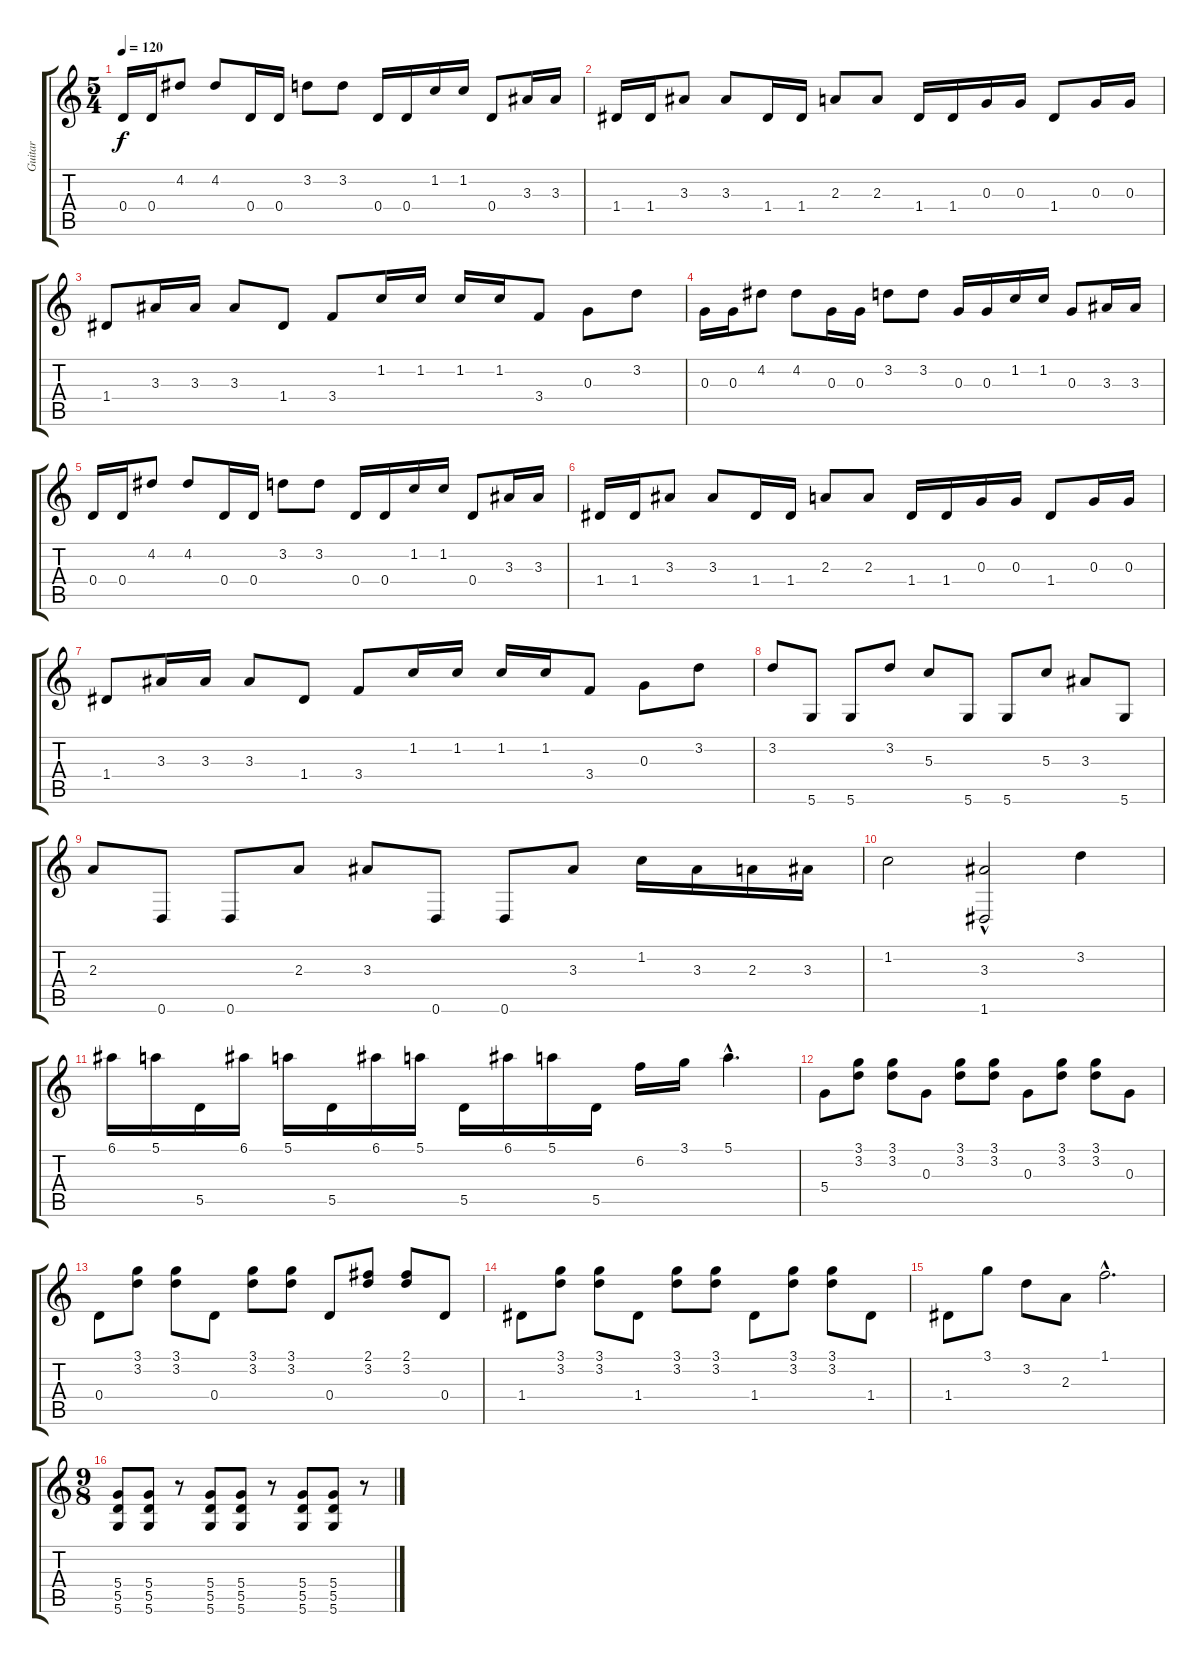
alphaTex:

\track ("Guitar" "Guitar") {instrument distortionguitar}
\staff {score tabs}
\tuning (E4 B3 G3 D3 A2 D2) {hide}
\ts (5 4)
\tempo 120
\clef g2
\ks c
0.4.16{dy f} 0.4.16 4.2.8 4.2.8 0.4.16 0.4.16 3.2.8 3.2.8 0.4.16 0.4.16 1.2.16 1.2.16 0.4.8 3.3.16 3.3.16 |
1.4.16 1.4.16 3.3.8 3.3.8 1.4.16 1.4.16 2.3.8 2.3.8 1.4.16 1.4.16 0.3.16 0.3.16 1.4.8 0.3.16 0.3.16 |
1.4.8 3.3.16 3.3.16 3.3.8 1.4.8 3.4.8 1.2.16 1.2.16 1.2.16 1.2.16 3.4.8 0.3.8 3.2.8 |
0.3.16 0.3.16 4.2.8 4.2.8 0.3.16 0.3.16 3.2.8 3.2.8 0.3.16 0.3.16 1.2.16 1.2.16 0.3.8 3.3.16 3.3.16 |
0.4.16 0.4.16 4.2.8 4.2.8 0.4.16 0.4.16 3.2.8 3.2.8 0.4.16 0.4.16 1.2.16 1.2.16 0.4.8 3.3.16 3.3.16 |
1.4.16 1.4.16 3.3.8 3.3.8 1.4.16 1.4.16 2.3.8 2.3.8 1.4.16 1.4.16 0.3.16 0.3.16 1.4.8 0.3.16 0.3.16 |
1.4.8 3.3.16 3.3.16 3.3.8 1.4.8 3.4.8 1.2.16 1.2.16 1.2.16 1.2.16 3.4.8 0.3.8 3.2.8 |
3.2.8 5.6.8 5.6.8 3.2.8 5.3.8 5.6.8 5.6.8 5.3.8 3.3.8 5.6.8 |
2.3.8 0.6.8 0.6.8 2.3.8 3.3.8 0.6.8 0.6.8 3.3.8 1.2.16 3.3.16 2.3.16 3.3.16 |
1.2.2 (3.3 1.6{hac}).2 3.2.4 |
6.1.16 5.1.16 5.5.16 6.1.16 5.1.16 5.5.16 6.1.16 5.1.16 5.5.16 6.1.16 5.1.16 5.5.16 6.2.16 3.1.16 5.1{hac}.4{d} |
5.4.8 (3.1 3.2).8 (3.1 3.2).8 0.3.8 (3.1 3.2).8 (3.1 3.2).8 0.3.8 (3.1 3.2).8 (3.1 3.2).8 0.3.8 |
0.4.8 (3.1 3.2).8 (3.1 3.2).8 0.4.8 (3.1 3.2).8 (3.1 3.2).8 0.4.8 (2.1 3.2).8 (2.1 3.2).8 0.4.8 |
1.4.8 (3.1 3.2).8 (3.1 3.2).8 1.4.8 (3.1 3.2).8 (3.1 3.2).8 1.4.8 (3.1 3.2).8 (3.1 3.2).8 1.4.8 |
1.4.8 3.1.8 3.2.8 2.3.8 1.1{hac}.2{d} |
\ts (9 8)
(5.4 5.5 5.6).8 (5.4 5.5 5.6).8 r.8 (5.4 5.5 5.6).8 (5.4 5.5 5.6).8 r.8 (5.4 5.5 5.6).8 (5.4 5.5 5.6).8 r.8
